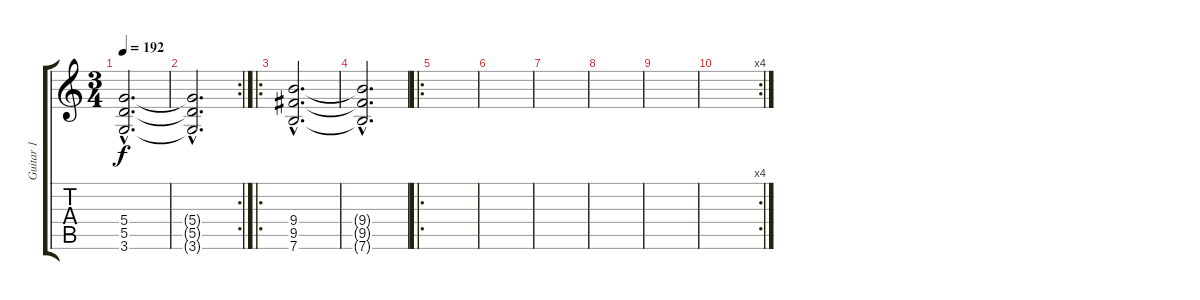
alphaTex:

\track ("Guitar 1" "Guitar 1") {instrument distortionguitar}
\staff {score tabs}
\tuning (E4 B3 G3 D3 A2 E2) {hide}
\ts (3 4)
\tempo 192
\clef g2
\ks c
(5.4{hac t} 5.5{hac t} 3.6{hac t}).2{d dy f} |
\rc 2
(5.4{hac t} 5.5{hac t} 3.6{hac t}).2{d} |
\ro
(9.4{hac} 9.5{hac} 7.6{hac}).2{d} |
(9.4{hac t} 9.5{hac t} 7.6{hac t}).2{d} |
\ro
|
|
|
|
|
\rc 4
